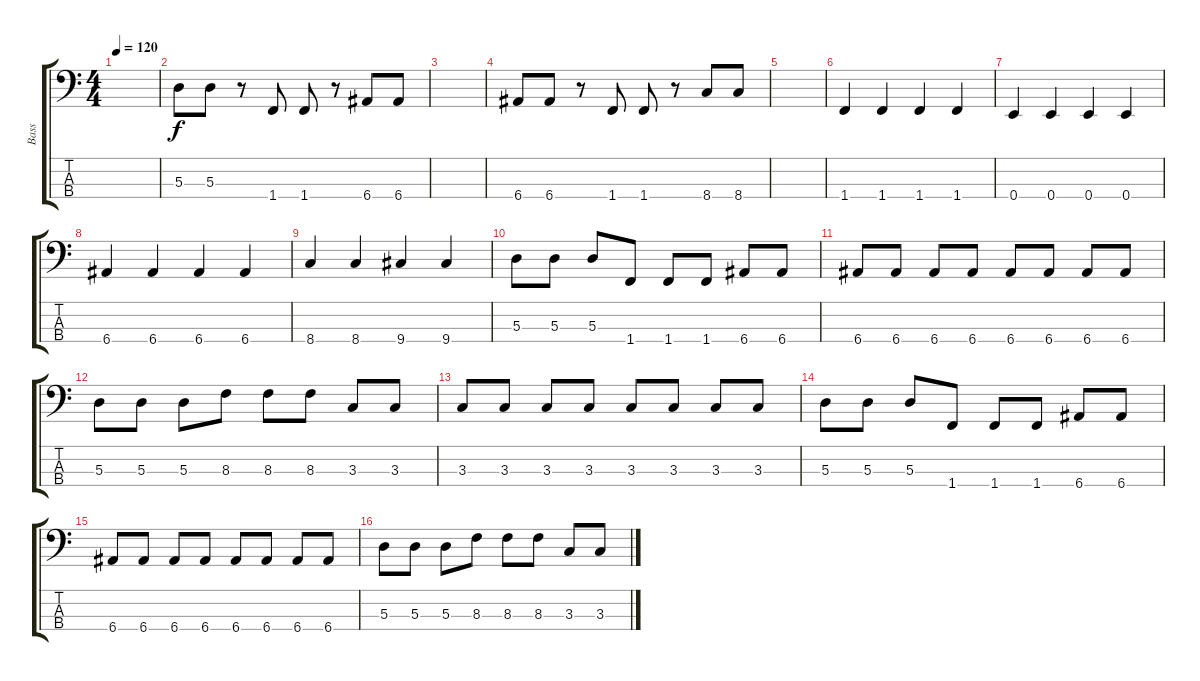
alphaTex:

\track ("Bass" "Bass") {instrument electricbassfinger}
\staff {score tabs}
\tuning (G2 D2 A1 E1) {hide}
\ts (4 4)
\tempo 120
\clef f4
\ks c
|
5.3.8 5.3.8 r.8 1.4.8 1.4.8 r.8 6.4.8 6.4.8 |
|
6.4.8 6.4.8 r.8 1.4.8 1.4.8 r.8 8.4.8 8.4.8 |
|
1.4.4 1.4.4 1.4.4 1.4.4 |
0.4.4 0.4.4 0.4.4 0.4.4 |
6.4.4 6.4.4 6.4.4 6.4.4 |
8.4.4 8.4.4 9.4.4 9.4.4 |
5.3.8 5.3.8 5.3.8 1.4.8 1.4.8 1.4.8 6.4.8 6.4.8 |
6.4.8 6.4.8 6.4.8 6.4.8 6.4.8 6.4.8 6.4.8 6.4.8 |
5.3.8 5.3.8 5.3.8 8.3.8 8.3.8 8.3.8 3.3.8 3.3.8 |
3.3.8 3.3.8 3.3.8 3.3.8 3.3.8 3.3.8 3.3.8 3.3.8 |
5.3.8 5.3.8 5.3.8 1.4.8 1.4.8 1.4.8 6.4.8 6.4.8 |
6.4.8 6.4.8 6.4.8 6.4.8 6.4.8 6.4.8 6.4.8 6.4.8 |
5.3.8 5.3.8 5.3.8 8.3.8 8.3.8 8.3.8 3.3.8 3.3.8
